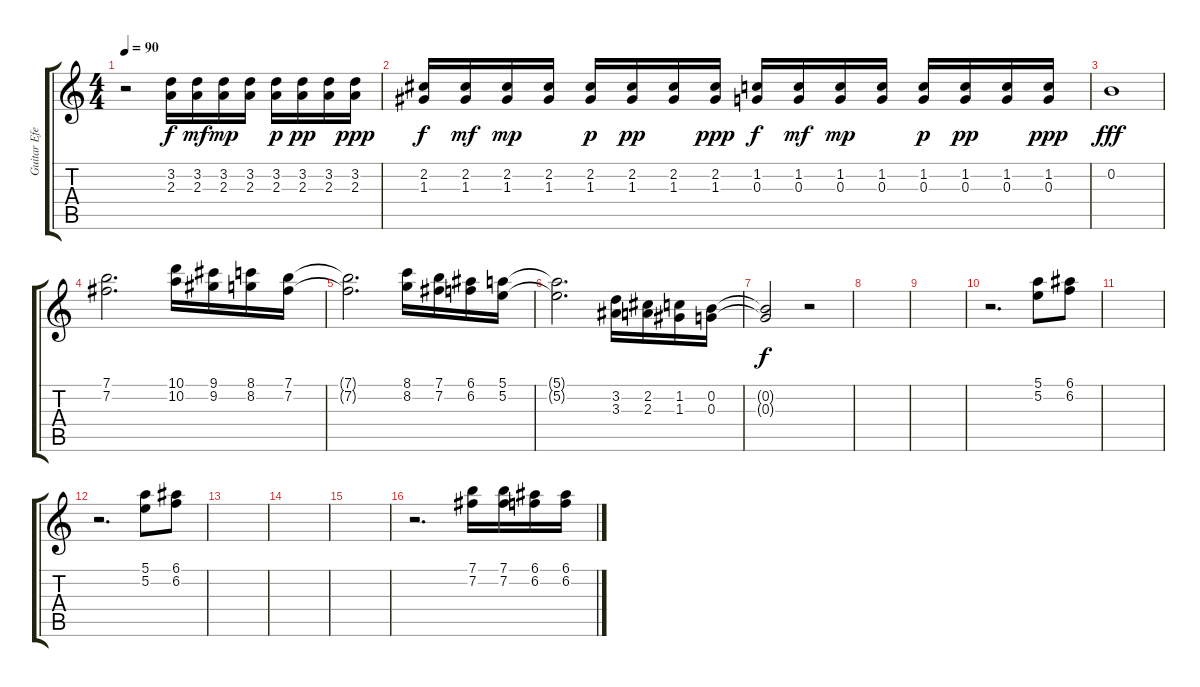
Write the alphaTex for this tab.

\track ("Guitar Efect" "Guitar Efe") {instrument distortionguitar}
\staff {score tabs}
\tuning (E4 B3 G3 D3 A2 E2) {hide}
\ts (4 4)
\tempo 90
\clef g2
\ks c
r.2{dy f instrument distortionguitar} (3.2 2.3).16 (3.2 2.3).16{dy mf} (3.2 2.3).16{dy mp} (3.2 2.3).16 (3.2 2.3).16{dy p} (3.2 2.3).16{dy pp} (3.2 2.3).16 (3.2 2.3).16{dy ppp} |
(2.2 1.3).16{dy f} (2.2 1.3).16{dy mf} (2.2 1.3).16{dy mp} (2.2 1.3).16 (2.2 1.3).16{dy p} (2.2 1.3).16{dy pp} (2.2 1.3).16 (2.2 1.3).16{dy ppp} (1.2 0.3).16{dy f} (1.2 0.3).16{dy mf} (1.2 0.3).16{dy mp} (1.2 0.3).16 (1.2 0.3).16{dy p} (1.2 0.3).16{dy pp} (1.2 0.3).16 (1.2 0.3).16{dy ppp} |
0.2.1{dy fff} |
(7.1 7.2).2{d volume 16} (10.1 10.2).16 (9.1 9.2).16 (8.1 8.2).16 (7.1 7.2).16 |
(7.1{t} 7.2{t}).2{d} (8.1 8.2).16 (7.1 7.2).16 (6.1 6.2).16 (5.1 5.2).16 |
(5.1{t} 5.2{t}).2{d} (3.2 3.3).16 (2.2 2.3).16 (1.2 1.3).16 (0.2 0.3).16 |
(0.2{t} 0.3{t}).2{dy f} r.2 |
|
|
r.2{d} (5.1 5.2).8 (6.1 6.2).8 |
|
r.2{d} (5.1 5.2).8 (6.1 6.2).8 |
|
|
|
r.2{d} (7.1 7.2).16 (7.1 7.2).16 (6.1 6.2).16 (6.1 6.2).16
